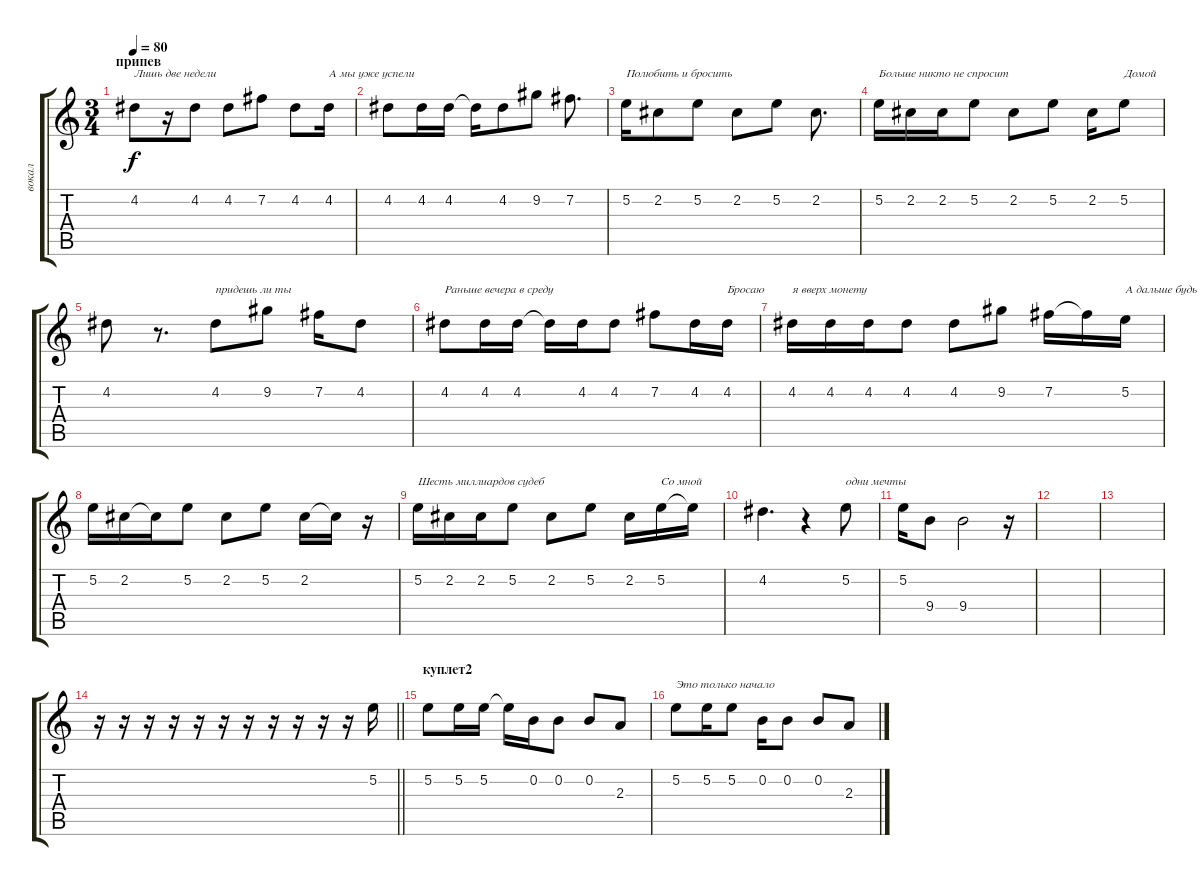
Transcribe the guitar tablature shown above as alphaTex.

\track ("вокал" "вокал") {instrument distortionguitar}
\staff {score tabs}
\tuning (E4 B3 G3 D3 A2 E2) {hide}
\ts (3 4)
\section ("" "припев")
\tempo 80
\clef g2
\ks c
4.2.8{txt "Лишь две недели" dy f} r.16 4.2.8 4.2.8 7.2.8 4.2.8 4.2.16{txt "А мы уже успели"} |
4.2.8 4.2.16 4.2.16 4.2{t}.16 4.2.8 9.2.8 7.2.8{d} |
5.2.16{txt "Полюбить и бросить"} 2.2.8 5.2.8 2.2.8 5.2.8 2.2.8{d} |
5.2.16{txt "Больше никто не спросит"} 2.2.16 2.2.16 5.2.8 2.2.8 5.2.8 2.2.16 5.2.8{txt "Домой"} |
4.2.8 r.8{d} 4.2.8{txt "придешь ли ты"} 9.2.8 7.2.16 4.2.8 |
4.2.8{txt "Раньше вечера в среду"} 4.2.16 4.2.16 4.2{t}.16 4.2.16 4.2.8 7.2.8 4.2.16 4.2.16{txt "Бросаю"} |
4.2.16{txt "я вверх монету"} 4.2.16 4.2.16 4.2.8 4.2.8 9.2.8 7.2.16 7.2{t}.16 5.2.16{txt "А дальше будь что будет"} |
5.2.16 2.2.16 2.2{t}.16 5.2.8 2.2.8 5.2.8 2.2.16 2.2{t}.16 r.16 |
5.2.16{txt "Шесть миллиардов судеб"} 2.2.16 2.2.16 5.2.8 2.2.8 5.2.8 2.2.16 5.2.16{txt "Со мной"} 5.2{t}.16 |
4.2.4{d} r.4 5.2.8{txt "одни мечты"} |
5.2.16 9.4.8 9.4.2 r.16 |
|
|
\barLineRight lightlight
r.16 r.16 r.16 r.16 r.16 r.16 r.16 r.16 r.16 r.16 r.16 5.2.16 |
\section ("" "куплет2")
5.2.8 5.2.16 5.2.16 5.2{t}.16 0.2.16 0.2.8 0.2.8 2.3.8 |
5.2.8{txt "Это только начало"} 5.2.16 5.2.8 0.2.16 0.2.8 0.2.8 2.3.8
